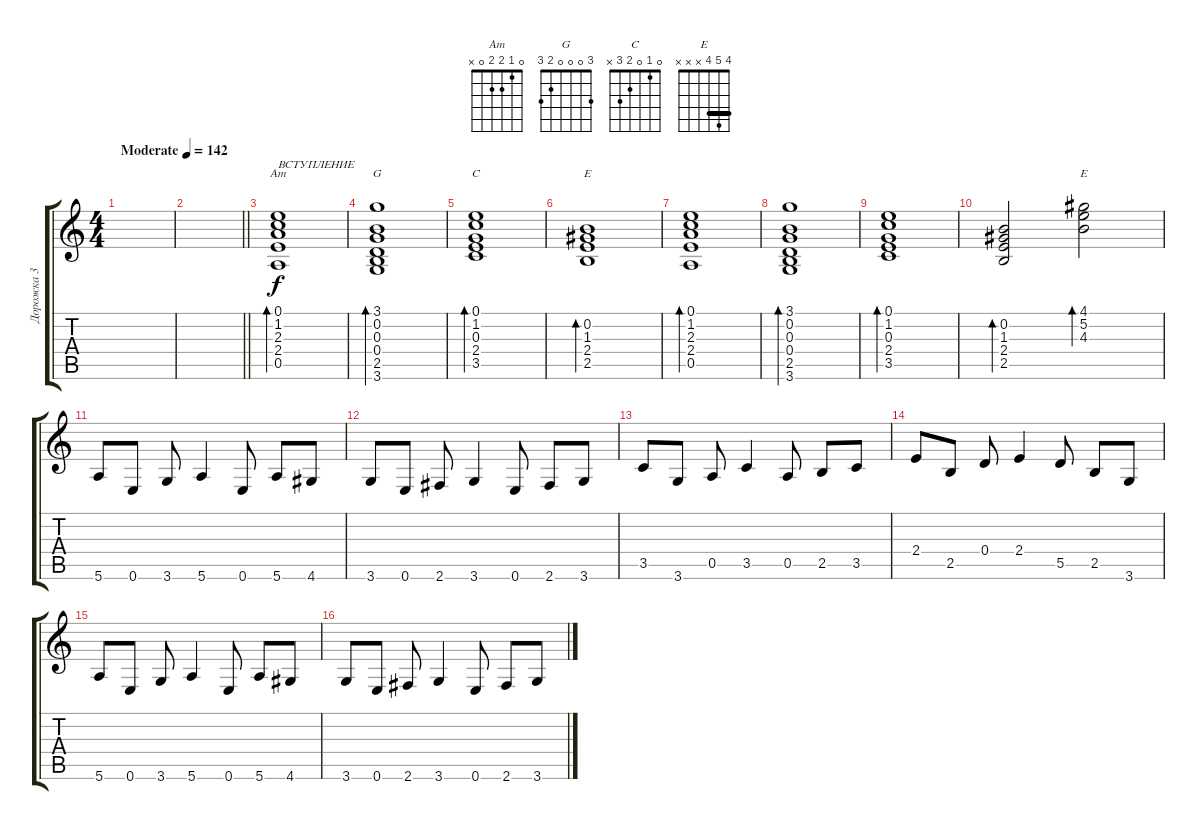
\track ("Дорожка 3" "Дорожка 3") {instrument acousticguitarsteel}
\staff {score tabs}
\tuning (E4 B3 G3 D3 A2 E2) {hide}
\chord ("Am" 0 1 2 2 0 x)
\chord ("G" 3 0 0 0 2 3)
\chord ("C" 0 1 0 2 3 x)
\chord ("E" x 0 1 2 2 x)
\chord ("E" 4 5 4 x x x) {barre 4}
\ts (4 4)
\tempo (142 "Moderate")
\clef g2
\ks c
|
\barLineRight lightlight
|
(0.1 1.2 2.3 2.4 0.5).1{bd 120 ch "Am" txt "ВСТУПЛЕНИЕ"} |
(3.1 0.2 0.3 0.4 2.5 3.6).1{bd 60 ch "G"} |
(0.1 1.2 0.3 2.4 3.5).1{bd 60 ch "C"} |
(0.2 1.3 2.4 2.5).1{bd 60 ch "E"} |
(0.1 1.2 2.3 2.4 0.5).1{bd 120} |
(3.1 0.2 0.3 0.4 2.5 3.6).1{bd 60} |
(0.1 1.2 0.3 2.4 3.5).1{bd 60} |
(0.2 1.3 2.4 2.5).2{bd 60} (4.1 5.2 4.3).2{bd 60 ch "E"} |
5.6.8 0.6.8 3.6.8 5.6.4 0.6.8 5.6.8 4.6.8 |
3.6.8 0.6.8 2.6.8 3.6.4 0.6.8 2.6.8 3.6.8 |
3.5.8 3.6.8 0.5.8 3.5.4 0.5.8 2.5.8 3.5.8 |
2.4.8 2.5.8 0.4.8 2.4.4 5.5.8 2.5.8 3.6.8 |
5.6.8 0.6.8 3.6.8 5.6.4 0.6.8 5.6.8 4.6.8 |
3.6.8 0.6.8 2.6.8 3.6.4 0.6.8 2.6.8 3.6.8
